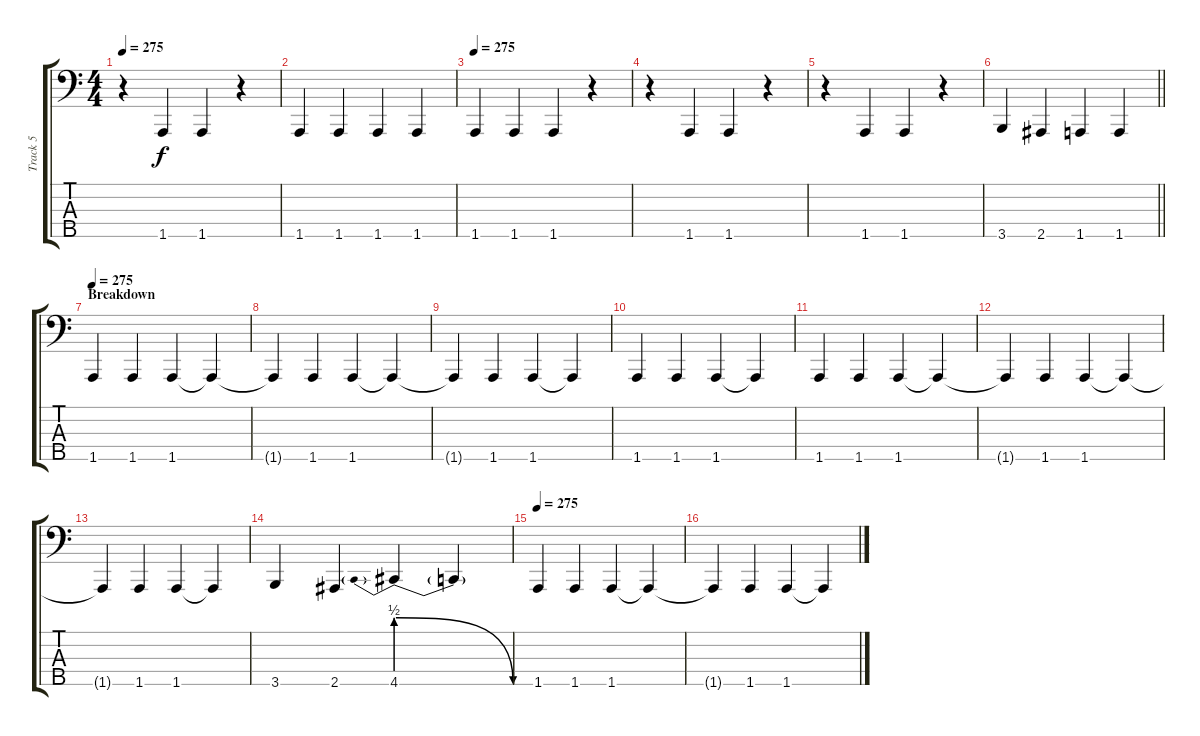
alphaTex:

\track ("Track 5" "Track 5") {instrument electricbassfinger}
\staff {score tabs}
\tuning (Gb2 Db2 Ab1 Eb1 Ab0) {hide}
\ts (4 4)
\tempo 275
\clef f4
\ks c
r.4{dy f} 1.5.4 1.5.4 r.4 |
1.5.4 1.5.4 1.5.4 1.5.4 |
\tempo 275
1.5.4 1.5.4 1.5.4 r.4 |
r.4 1.5.4 1.5.4 r.4 |
r.4 1.5.4 1.5.4 r.4 |
\barLineRight lightlight
3.5.4 2.5.4 1.5.4 1.5.4 |
\section ("" "Breakdown")
\tempo 275
1.5.4 1.5.4 1.5.4 1.5{t}.4 |
1.5{t}.4 1.5.4 1.5.4 1.5{t}.4 |
1.5{t}.4 1.5.4 1.5.4 1.5{t}.4 |
1.5.4 1.5.4 1.5.4 1.5{t}.4 |
1.5.4 1.5.4 1.5.4 1.5{t}.4 |
1.5{t}.4 1.5.4 1.5.4 1.5{t}.4 |
1.5{t}.4 1.5.4 1.5.4 1.5{t}.4 |
3.5.4 2.5.4 4.5{be (prebendrelease 0 2 60 0)}.4 4.5{t}.4 |
\tempo 275
1.5.4 1.5.4 1.5.4 1.5{t}.4 |
1.5{t}.4 1.5.4 1.5.4 1.5{t}.4
